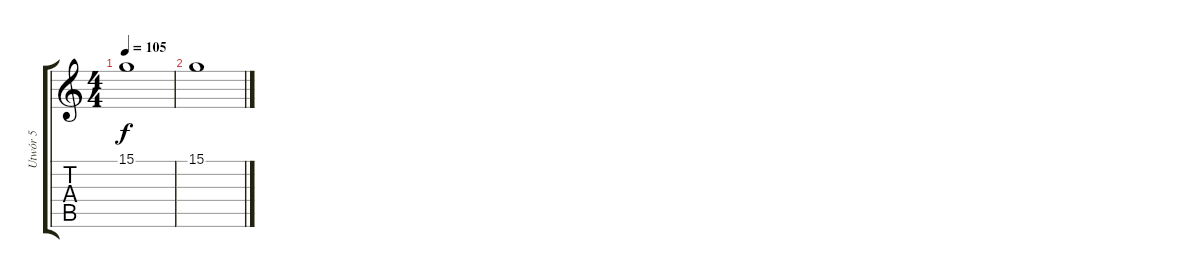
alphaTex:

\track ("Utwór 5" "Utwór 5") {instrument glockenspiel}
\staff {score tabs}
\tuning (E4 B3 G3 D3 A2 E2) {hide}
\ts (4 4)
\tempo 105
\clef g2
\ks c
15.1.1{dy f} |
15.1.1
